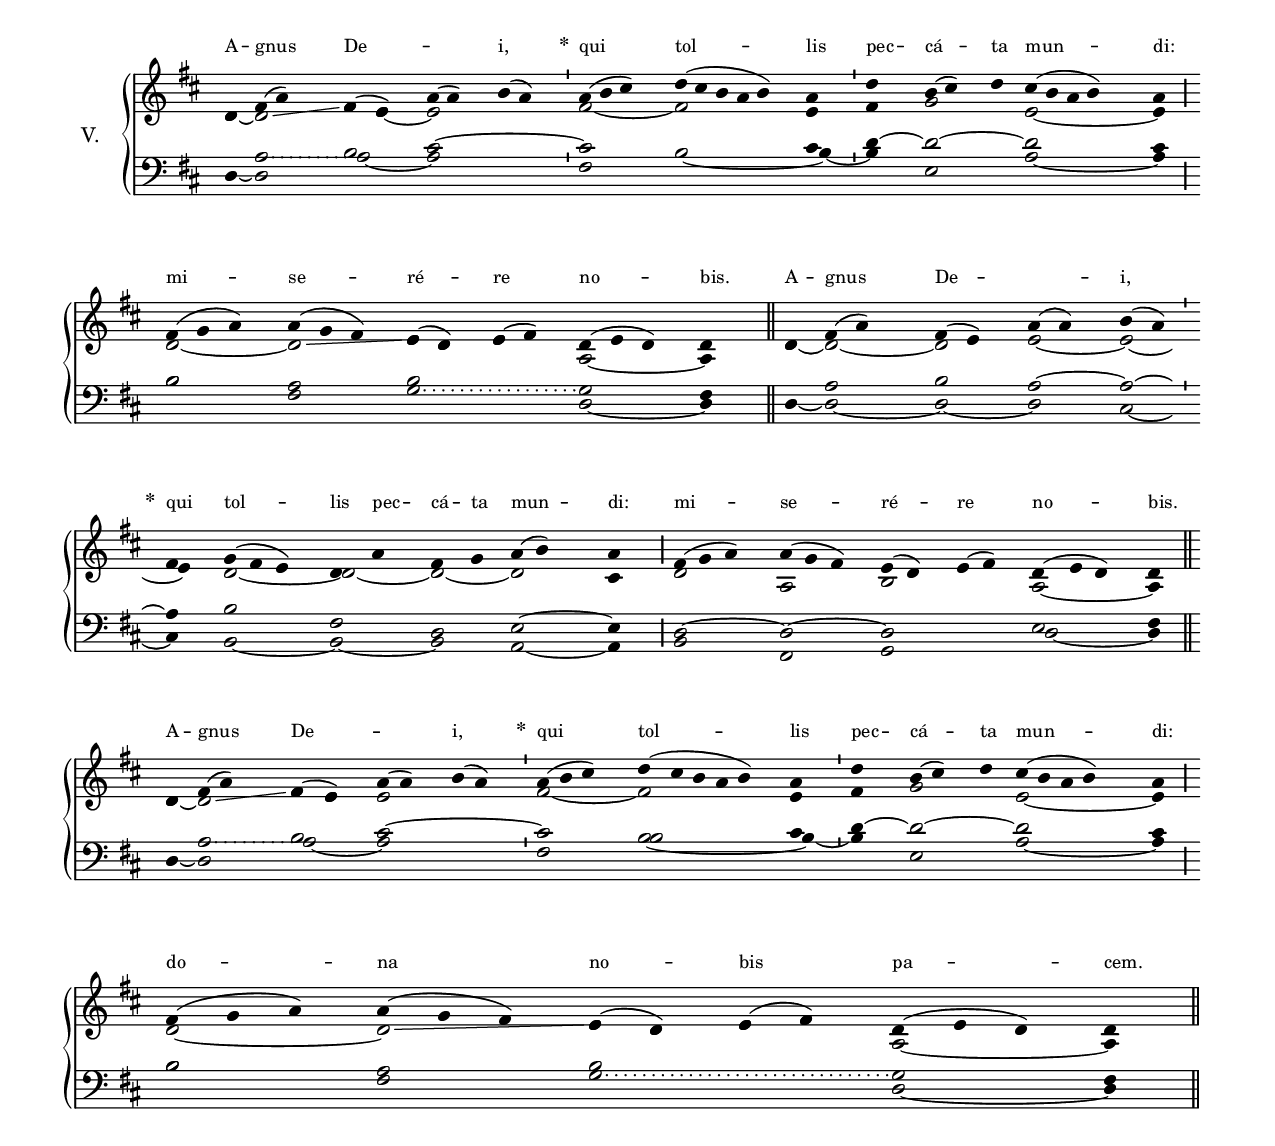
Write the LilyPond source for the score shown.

\version  "2.18.0"
\include "gregorian.ly"
\include "noh2.ily"

%Proofed 3/14

global = {
  \key d \major
  \cadenzaOn
}

chantText = \lyricmode {
  A -- gnus De -- _ i,
  \set stanza = "*"
  qui tol -- lis pec -- cá -- ta mun -- di:
  mi -- se -- ré -- re no -- bis.

  A -- gnus De -- _ i,
  \set stanza = "*"
  qui tol -- lis pec -- cá -- ta mun -- di:
  mi -- se -- ré -- re no -- bis.

  A -- gnus De -- _ i,
  \set stanza = "*"
  qui tol -- lis pec -- cá -- ta mun -- di:
  do -- na no -- bis pa -- cem.
}

chantMusic = \relative c' {
  %1
  d4 fis( a) fis( e) a( a) b( a) \divisioMinima
  a( b cis) d( cis b a b4) a \divisioMinima
  d b( cis) d4 cis( b a b) a4 \divisioMaior \forceBreak
  fis( g a) a( g fis) e( d) e( fis) d( e d) d4 \finalis

  %2
  d4 fis( a) fis( e) a( a) b( a) \divisioMinima \forceBreak
  fis4 g( fis e) d4 a' fis g a( b) a4 \divisioMaior
  fis( g a) a( g fis) e( d) e( fis) d( e d) d4 \finalis \forceBreak

  %3
  d4 fis( a) fis( e) a( a) b( a) \divisioMinima
  a( b cis) d( cis b a b4) a \divisioMinima
  d b( cis) d4 cis( b a b) a4 \divisioMaior \forceBreak
  fis( g a) a( g fis) e( d) e( fis) d( e d) d4 \finalis
}

altoMusic = \relative c' {
  %1
  d4~
  d2 -\tweak Glissando.Y-offset #-0.4 \glissando fis4
  e4~ e2*2
  fis2*3/2~ fis2*5/2 e4
  fis4 g2*3/2 e2*2~ e4
  d2*3/2~
  d2*3/2 -\tweak Glissando.Y-offset #-0.6 \glissando e4
  d e fis a,2*3/2~ a4

  %2
  d4~ d2~ d e~ e~ e4 d2*3/2~ d2~ d~ d2 cis4
  d2*3/2 a b2*2 a2*3/2~ a4

  %3
  d4~
  d2 -\tweak Glissando.Y-offset #-0.4 \glissando fis4
  e4 e2*2
  fis2*3/2~ fis2*5/2 e4
  fis4 g2*3/2 e2*2~ e4
  d2*3/2~
  d -\tweak Glissando.Y-offset #-0.6 \glissando e4
  d e fis a,2*3/2~ a4
}

tenorMusic = \relative c' {
  %1
  s4 a2 b cis2*2~ \divisioMinima
  cis2*3/2 s2*5/2 cis4 \divisioMinima
  d4~ d2*3/2~ d2*2 cis4 \divisioMaior
  b2*3/2 a b2*2 g2*3/2 fis4 \finalis

  %2
  s4 a2 b a~ a~ \divisioMinima
  a4 b2*3/2 fis2 d e2~ e4 \divisioMaior
  d2*3/2~ d~ d2*2 e2*3/2 fis4 \finalis 

  %3
  s4 a2 b cis2*2~ \divisioMinima
  cis2*3/2 \shiftRight b2*5/2 cis4 \divisioMinima
  d4~ d2*3/2~ d2*2 cis4 \divisioMaior
  b2*3/2 a b2*2 g2*3/2 fis4 \finalis
}

bassMusic = \relative c {
  %1
  d4~ d2 a'~ a2*2
  fis2*3/2 b2*5/2~ b4~
  b e,2*3/2 a2*2~ a4
  b2*3/2 fis g2*2 d2*3/2~ d4

  %2
  d4~ d2~ d~ d cis~
  cis4 b2*3/2~ b2~ b a2~ a4
  b2*3/2 fis g2*2 d'2*3/2~ d4

  %3
  d4~ d2 a'~ a2*2
  fis2*3/2 b2*5/2~ b4~
  b e,2*3/2 a2*2~ a4
  b2*3/2 fis g2*2 d2*3/2~ d4
}

voiceLines = \relative c' {
  \voiceLineStyle

  %1
  s4
  \offsetVoiceLineY
  \voiceLine "down" "down" a2 a

  s2*14 
  \voiceLine "down" "down" g2*2 g2*3/2

  %3
  s2*18
  \offsetVoiceLineY
  \voiceLine "down" "down" a2 a

  s2*14
  \voiceLine "down" "down" g2*2 g2*3/2
}

\score {
  <<
    \new Lyrics
  \new GrandStaff <<
    \set GrandStaff.instrumentName = "V."

    \new Staff = up <<
      \new Voice = "chant" {
        \voiceOne \global \chantMusic
      }
      \new Voice {
        \voiceTwo \global \altoMusic
      }
    >>

    \new Staff = down <<
      \clef bass
      \new Voice {
        \voiceOne \global \tenorMusic
      }
      \new Voice {
        \voiceTwo \global \bassMusic
      }
      \new Voice {
        \voiceThree \global \voiceLines
      }
    >>

  >>
    \context Lyrics {
      \lyricsto chant \chantText
    }
  >>
}

 

